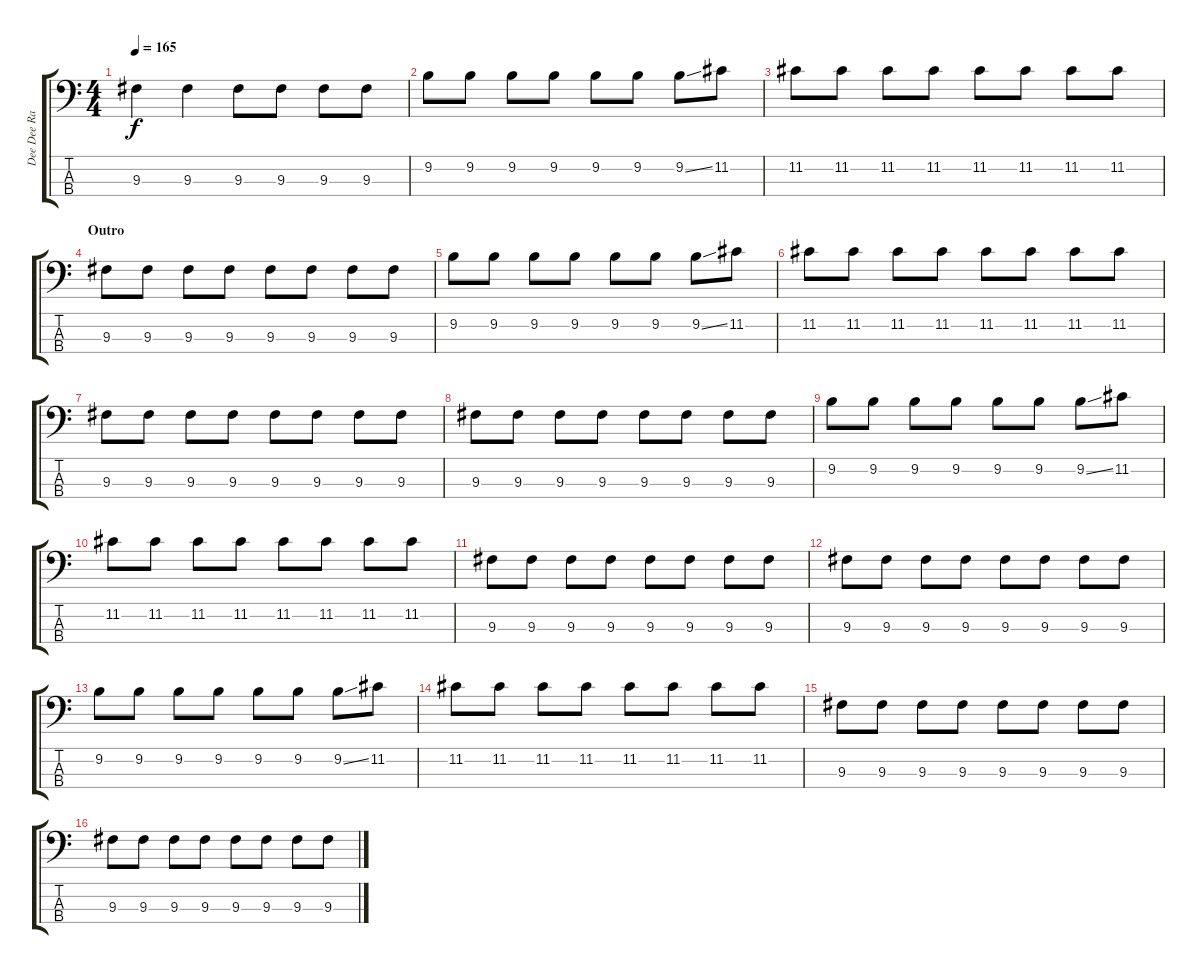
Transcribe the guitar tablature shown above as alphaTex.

\track ("Dee Dee Ramone\n" "Dee Dee Ra") {instrument electricbasspick}
\staff {score tabs}
\tuning (G2 D2 A1 E1) {hide}
\ts (4 4)
\tempo 165
\clef f4
\ks c
9.3.4{dy f} 9.3.4 9.3.8 9.3.8 9.3.8 9.3.8 |
9.2.8 9.2.8 9.2.8 9.2.8 9.2.8 9.2.8 9.2{ss}.8 11.2.8 |
11.2.8 11.2.8 11.2.8 11.2.8 11.2.8 11.2.8 11.2.8 11.2.8 |
\section ("" "Outro")
9.3.8 9.3.8 9.3.8 9.3.8 9.3.8 9.3.8 9.3.8 9.3.8 |
9.2.8 9.2.8 9.2.8 9.2.8 9.2.8 9.2.8 9.2{ss}.8 11.2.8 |
11.2.8 11.2.8 11.2.8 11.2.8 11.2.8 11.2.8 11.2.8 11.2.8 |
9.3.8 9.3.8 9.3.8 9.3.8 9.3.8 9.3.8 9.3.8 9.3.8 |
9.3.8 9.3.8 9.3.8 9.3.8 9.3.8 9.3.8 9.3.8 9.3.8 |
9.2.8 9.2.8 9.2.8 9.2.8 9.2.8 9.2.8 9.2{ss}.8 11.2.8 |
11.2.8 11.2.8 11.2.8 11.2.8 11.2.8 11.2.8 11.2.8 11.2.8 |
9.3.8 9.3.8 9.3.8 9.3.8 9.3.8 9.3.8 9.3.8 9.3.8 |
9.3.8 9.3.8 9.3.8 9.3.8 9.3.8 9.3.8 9.3.8 9.3.8 |
9.2.8 9.2.8 9.2.8 9.2.8 9.2.8 9.2.8 9.2{ss}.8 11.2.8 |
11.2.8 11.2.8 11.2.8 11.2.8 11.2.8 11.2.8 11.2.8 11.2.8 |
9.3.8 9.3.8 9.3.8 9.3.8 9.3.8 9.3.8 9.3.8 9.3.8 |
9.3.8 9.3.8 9.3.8 9.3.8 9.3.8 9.3.8 9.3.8 9.3.8
